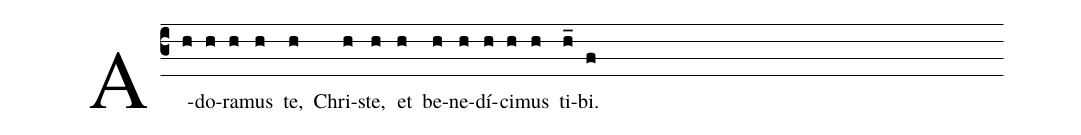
%%
(c3)A(h)do(h)ra(h)mus(h) te,(h) Chri(h)ste,(h) et(h) be(h)ne(h)dí(h)ci(h)mus(h) ti(h_)bi.(f) (Z)
